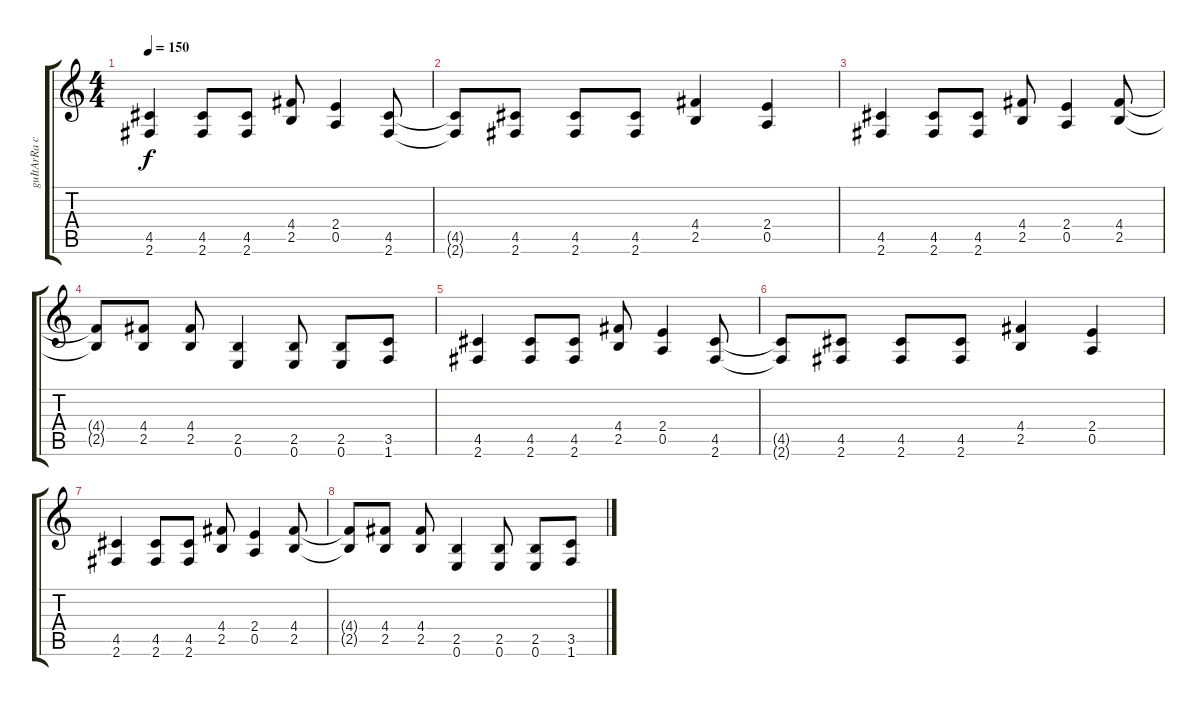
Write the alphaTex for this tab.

\track ("guItArRa c/DISt" "guItArRa c") {instrument overdrivenguitar}
\staff {score tabs}
\tuning (E4 B3 G3 D3 A2 E2) {hide}
\ts (4 4)
\tempo 150
\clef g2
\ks c
(4.5 2.6).4{dy f} (4.5 2.6).8 (4.5 2.6).8 (4.4 2.5).8 (2.4 0.5).4 (4.5 2.6).8 |
(4.5{t} 2.6{t}).8 (4.5 2.6).8 (4.5 2.6).8 (4.5 2.6).8 (4.4 2.5).4 (2.4 0.5).4 |
(4.5 2.6).4 (4.5 2.6).8 (4.5 2.6).8 (4.4 2.5).8 (2.4 0.5).4 (4.4 2.5).8 |
(4.4{t} 2.5{t}).8 (4.4 2.5).8 (4.4 2.5).8 (2.5 0.6).4 (2.5 0.6).8 (2.5 0.6).8 (3.5 1.6).8 |
(4.5 2.6).4 (4.5 2.6).8 (4.5 2.6).8 (4.4 2.5).8 (2.4 0.5).4 (4.5 2.6).8 |
(4.5{t} 2.6{t}).8 (4.5 2.6).8 (4.5 2.6).8 (4.5 2.6).8 (4.4 2.5).4 (2.4 0.5).4 |
(4.5 2.6).4 (4.5 2.6).8 (4.5 2.6).8 (4.4 2.5).8 (2.4 0.5).4 (4.4 2.5).8 |
(4.4{t} 2.5{t}).8 (4.4 2.5).8 (4.4 2.5).8 (2.5 0.6).4 (2.5 0.6).8 (2.5 0.6).8 (3.5 1.6).8
